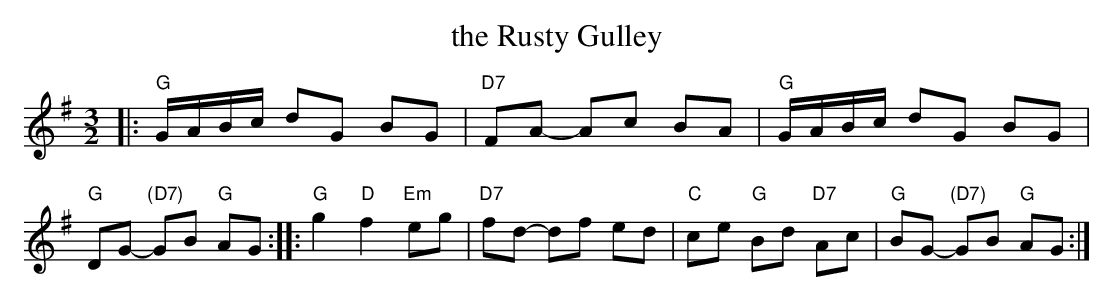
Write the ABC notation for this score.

X:1
T: the Rusty Gulley
M: 3/2
L: 1/8
K: G
|:\
"G"G/A/B/c/  dG BG | "D7"FA- Ac BA | "G"G/A/B/c/ dG BG | "G"DG- "(D7)"GB "G"AG ::\
"G"g2 "D"f2 "Em"eg | "D7"fd- df ed | "C"ce "G"Bd "D7"Ac | "G"BG- "(D7)"GB "G"AG :|
